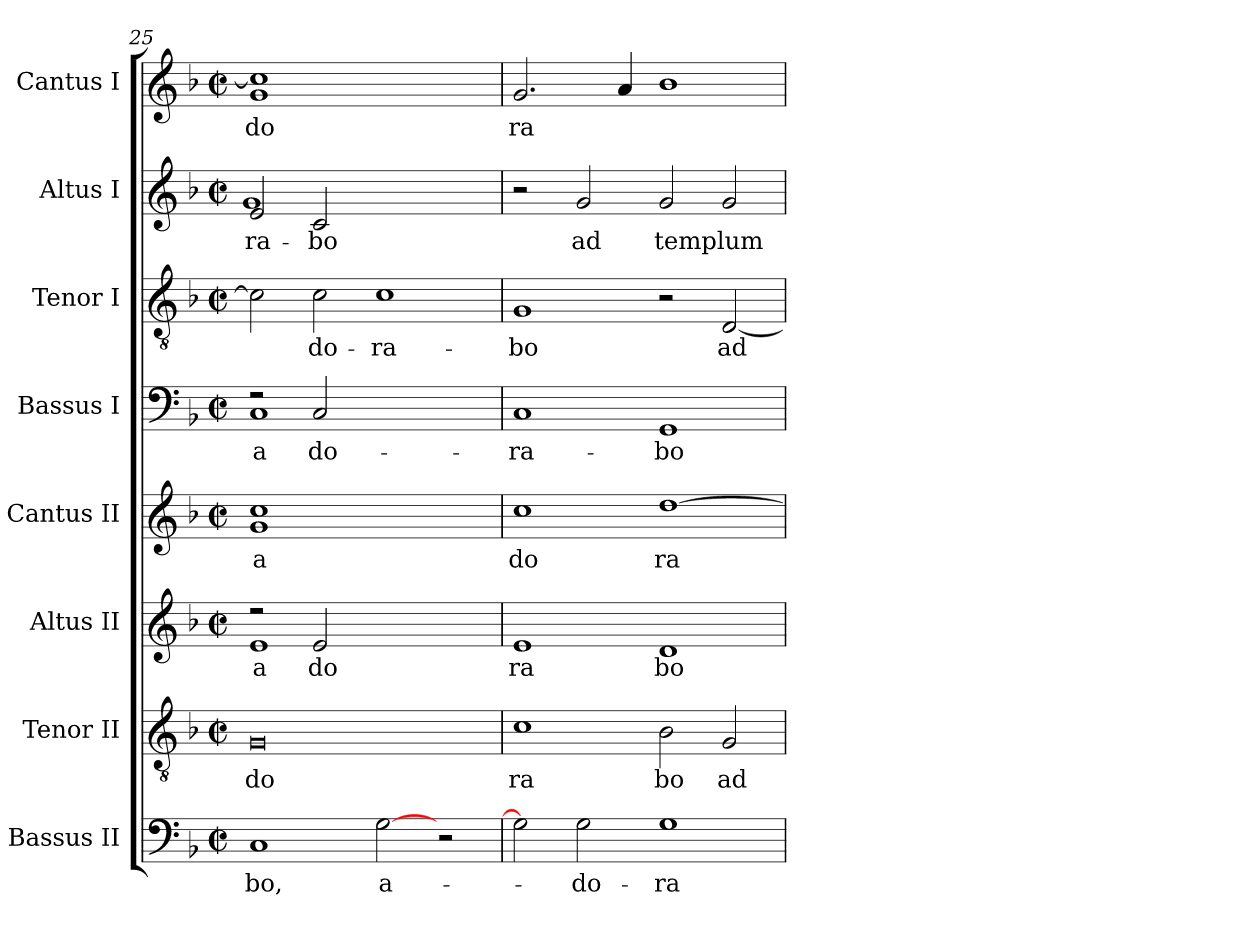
**kern	**text	**kern	**text	**kern	**text	**kern	**text	**kern	**text	**kern	**text	**kern	**text	**kern	**text
*part8	*part8	*part7	*part7	*part6	*part6	*part5	*part5	*part4	*part4	*part3	*part3	*part2	*part2	*part1	*part1
*staff8	*staff8	*staff7	*staff7	*staff6	*staff6	*staff5	*staff5	*staff4	*staff4	*staff3	*staff3	*staff2	*staff2	*staff1	*staff1
*I"Bassus II	*	*I"Tenor II	*	*I"Altus II	*	*I"Cantus II	*	*I"Bassus I	*	*I"Tenor I	*	*I"Altus I	*	*I"Cantus I	*
!!LO:PB:g=z
*clefF4	*	*clefGv2	*	*clefG2	*	*clefG2	*	*clefF4	*	*clefGv2	*	*clefG2	*	*clefG2	*
*k[b-]	*	*k[b-]	*	*k[b-]	*	*k[b-]	*	*k[b-]	*	*k[b-]	*	*k[b-]	*	*k[b-]	*
*F:	*	*F:	*	*F:	*	*F:	*	*F:	*	*F:	*	*F:	*	*F:	*
*M2/2	*	*M2/2	*	*M2/2	*	*M2/2	*	*M2/2	*	*M2/2	*	*M2/2	*	*M2/2	*
*met(c|)	*	*met(c|)	*	*met(c|)	*	*met(c|)	*	*met(c|)	*	*met(c|)	*	*met(c|)	*	*met(c|)	*
=25	=25	=25	=25	=25	=25	=25	=25	=25	=25	=25	=25	=25	=25	=25	=25
!	!LO:LY:b:cj	!LO:N:vis=0	!LO:LY:b:cj	!	!LO:LY:b:cj	!	!LO:LY:b:cj	!	!LO:LY:b:cj	!	!	!	!LO:LY:b:cj	!	!
*	*	*	*	*^	*	*	*	*^	*	*	*	*^	*	*	*
!	!	!	!	!	!	!	!	!	!	!	!	!	!	!	!	!LO:LY:b:cj	!	!LO:LY:b:cj
1C	-bo,	1G	-do	2r	1e	a	1g 1cc	a	2r	1C	a-	2c\]	.	2e/	1g	-ra-	1cc] 1g	-do
!	!	!	!	!	!	!LO:LY:b:cj	!	!	!	!	!LO:LY:b:cj	!	!LO:LY:b:cj	!	!	!LO:LY:b:cj	!	!
.	.	.	.	2e/	.	do	.	.	2C/	.	-do-	2c\	do-	2c/	.	-bo	.	.
!	!LO:LY:b:cj	!	!	!	!	!	!	!	!	!	!	!	!LO:LY:b:cj	!	!	!	!	!
[>2G\	a-	1ryy	.	1ryy	1ryy	.	1ryy	.	1ryy	1ryy	.	1c	-ra-	1ryy	1ryy	.	1ryy	.
2r	.	.	.	.	.	.	.	.	.	.	.	.	.	.	.	.	.	.
*	*	*	*	*v	*v	*	*	*	*v	*v	*	*	*	*v	*v	*	*	*
=26	=26	=26	=26	=26	=26	=26	=26	=26	=26	=26	=26	=26	=26	=26	=26
!	!	!	!LO:LY:b:cj	!	!LO:LY:b:cj	!	!LO:LY:b:cj	!	!LO:LY:b:cj	!	!LO:LY:b:cj	!	!	!	!LO:LY:b:cj
2G\]	.	1c	ra	1e	ra	1cc	do	1C	-ra-	1G	-bo	2r	.	2.g/	ra
!	!LO:LY:b:cj	!	!	!	!	!	!	!	!	!	!	!	!LO:LY:b:cj	!	!
2G\	-do-	.	.	.	.	.	.	.	.	.	.	2g/	ad	.	.
.	.	.	.	.	.	.	.	.	.	.	.	.	.	4a/	.
!	!LO:LY:b:cj	!	!LO:LY:b:cj	!	!LO:LY:b:cj	!	!LO:LY:b:cj	!	!LO:LY:b:cj	!	!	!	!LO:LY:b	!	!
1G	-ra-	2B-\	bo	1d	bo	[>1dd	ra	1GG	-bo	2r	.	2g/	templum	1b-	.
!	!	!	!LO:LY:b:cj	!	!	!	!	!	!	!	!LO:LY:b:cj	!	!	!	!
.	.	2G/	ad	.	.	.	.	.	.	[<2D/	ad	2g/	.	.	.
=	=	=	=	=	=	=	=	=	=	=	=	=	=	=	=
*-	*-	*-	*-	*-	*-	*-	*-	*-	*-	*-	*-	*-	*-	*-	*-
